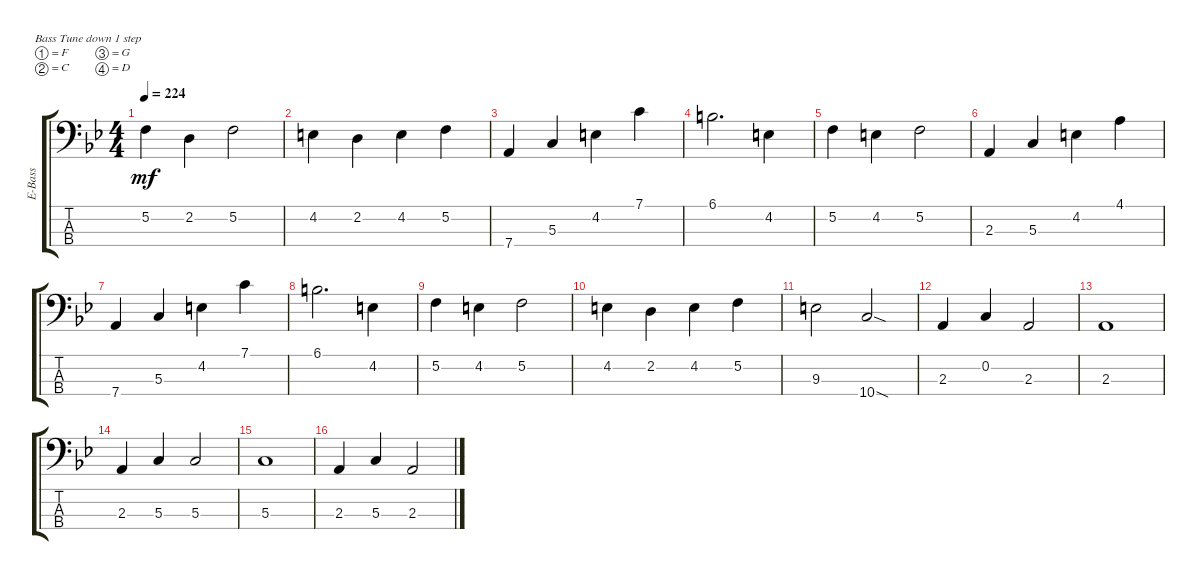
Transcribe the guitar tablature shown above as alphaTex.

\defaultSystemsLayout 4
\bracketExtendMode groupsimilarinstruments
\otherSystemsTrackNameOrientation horizontal
\track ("Electric Bass" "E-Bass") {instrument electricbassfinger}
\staff {score tabs}
\tuning (F2 C2 G1 D1)
\ts (4 4)
\tempo 224
\clef f4
\scale
0.333333
\ks bb
5.2{acc forcenatural}.4{dy mf} 2.2{acc forcenatural}.4 5.2{acc forcenatural}.2 |
\scale
0.333333 4.2{acc #}.4 2.2{acc forcenatural}.4 4.2{acc #}.4 5.2{acc forcenatural}.4 |
\scale
0.333333 7.4{acc forcenatural}.4 5.3{acc forcenatural}.4 4.2{acc #}.4 7.1{acc forcenatural}.4 |
\scale
0.333333 6.1{acc #}.2{d} 4.2{acc #}.4 |
\scale
0.333333 5.2{acc forcenatural}.4 4.2{acc #}.4 5.2{acc forcenatural}.2 |
\scale
0.333333 2.3{acc forcenatural}.4 5.3{acc forcenatural}.4 4.2{acc #}.4 4.1{acc forcenatural}.4 |
\scale
0.333333 7.4{acc forcenatural}.4 5.3{acc forcenatural}.4 4.2{acc #}.4 7.1{acc forcenatural}.4 |
\scale
0.333333 6.1{acc #}.2{d} 4.2{acc #}.4 |
\scale
0.333333 5.2{acc forcenatural}.4 4.2{acc #}.4 5.2{acc forcenatural}.2 |
\scale
0.333333 4.2{acc #}.4 2.2{acc forcenatural}.4 4.2{acc #}.4 5.2{acc forcenatural}.4 |
\scale
0.333333 9.3{acc #}.2 10.4{sod acc forcenatural}.2 |
\scale
0.333333 2.3{acc forcenatural}.4 0.2{acc forcenatural}.4 2.3{acc forcenatural}.2 |
\scale
0.333333 2.3{acc forcenatural}.1 |
\scale
0.333333 2.3{acc forcenatural}.4 5.3{acc forcenatural}.4 5.3{acc forcenatural}.2 |
\scale
0.333333 5.3{acc forcenatural}.1 |
\scale
0.333333 2.3{acc forcenatural}.4 5.3{acc forcenatural}.4 2.3{acc forcenatural}.2
